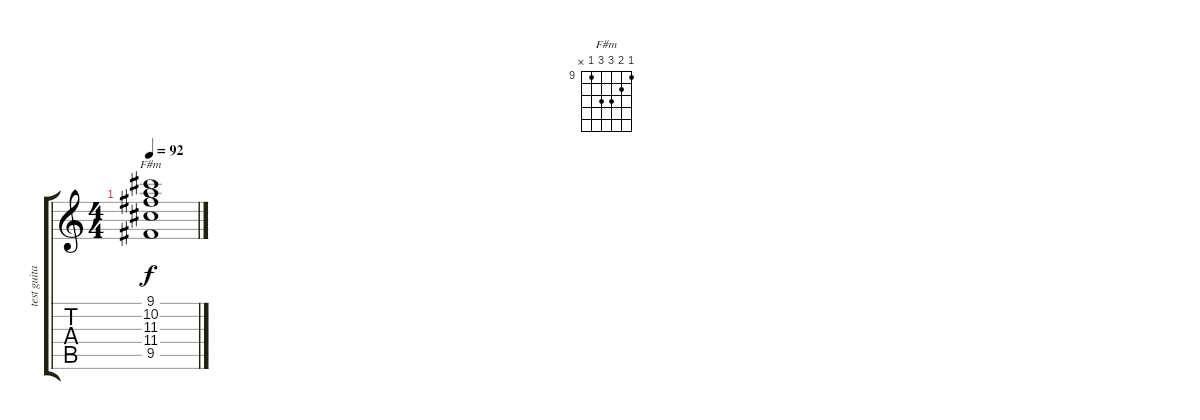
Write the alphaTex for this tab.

\track ("test guitar 1" "test guita") {instrument acousticguitarnylon}
\staff {score tabs}
\tuning (E4 B3 G3 D3 A2 E2) {hide}
\chord ("F#m" 9 10 11 11 9 x) {firstfret 9}
\ts (4 4)
\tempo 92
\clef g2
\ks c
(9.1 10.2 11.3 11.4 9.5).1{ch "F#m" dy f}
